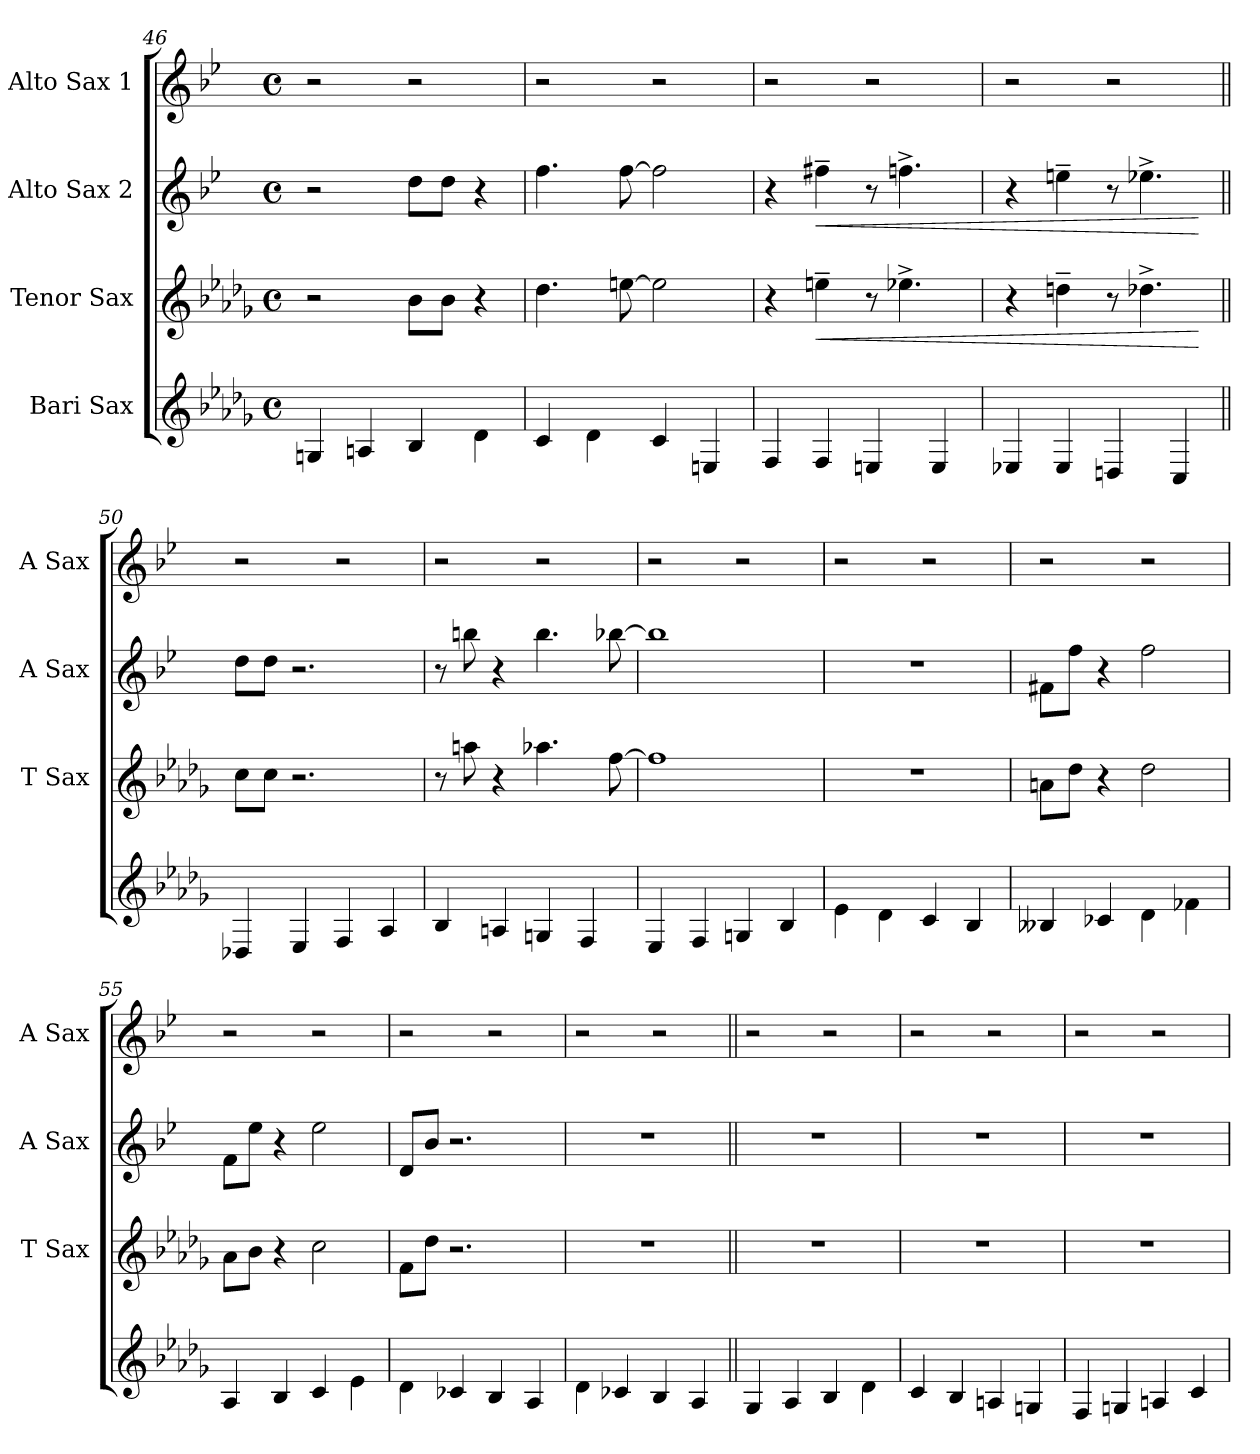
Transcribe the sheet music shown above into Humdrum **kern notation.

**kern	**kern	**dynam	**kern	**dynam	**kern
*part4	*part3	*part3	*part2	*part2	*part1
*staff4	*staff3	*staff3	*staff2	*staff2	*staff1
*I"Bari Sax	*I"Tenor Sax	*	*I"Alto Sax 2	*	*I"Alto Sax 1
*	*I'T Sax	*	*I'A Sax	*	*I'A Sax
*clefG2	*clefG2	*	*clefG2	*	*clefG2
*ITrd12c21	*ITrd8c14	*	*ITrd5c9	*	*ITrd5c9
*k[b-e-a-d-g-]	*k[b-e-a-d-g-]	*	*k[b-e-a-d-g-]	*	*k[b-e-a-d-g-]
*D-:	*D-:	*	*D-:	*	*D-:
*M4/4	*M4/4	*	*M4/4	*	*M4/4
*met(c)	*met(c)	*	*met(c)	*	*met(c)
=46	=46	=46	=46	=46	=46
4GGn/	2r	.	2r	.	2r
4AAn/	.	.	.	.	.
4BB-/	8B-\L	.	8f\L	.	2r
.	8B-\J	.	8f\J	.	.
4D-\	4r	.	4r	.	.
=47	=47	=47	=47	=47	=47
4C/	4.d-\	.	4.a-\	.	2r
4D-\	.	.	.	.	.
.	[8en\	.	[8a-\	.	.
4C/	2e\]	.	2a-\]	.	2r
4EEn/	.	.	.	.	.
=48	=48	=48	=48	=48	=48
4FF/	4r	.	4r	.	2r
!	!	!LO:HP:b	!	!LO:HP:b	!
4FF/	4en~>\	<	4an~>\	<	.
4EEn/	8r	.	8r	.	2r
.	4.e-X^>\	.	4.a-X^>\	.	.
4EE/	.	.	.	.	.
!!LO:PB:g=z
=49	=49	=49	=49	=49	=49
4EE-X/	4r	.	4r	.	2r
4EE-/	4dn~>\	.	4gn~>\	.	.
4DDn/	8r	.	8r	.	2r
.	4.d-X^>\	.	4.g-X^>\	.	.
4CC/	.	.	.	.	.
.	.	[	.	[	.
=50||	=50||	=50||	=50||	=50||	=50||
4DD-X/	8c\L	.	8f\L	.	2r
.	8c\J	.	8f\J	.	.
4EE-/	2.r	.	2.r	.	.
4FF/	.	.	.	.	2r
4AA-/	.	.	.	.	.
=51	=51	=51	=51	=51	=51
4BB-/	8r	.	8r	.	2r
.	8an\	.	8ddn\	.	.
4AAn/	4r	.	4r	.	.
4GGn/	4.a-X\	.	4.dd\	.	2r
4FF/	.	.	.	.	.
.	[8f\	.	[8dd-X\	.	.
=52	=52	=52	=52	=52	=52
4EE-/	1f]	.	1dd-]	.	2r
4FF/	.	.	.	.	.
4GGn/	.	.	.	.	2r
4BB-/	.	.	.	.	.
=53	=53	=53	=53	=53	=53
4E-\	1r	.	1r	.	2r
4D-\	.	.	.	.	.
4C/	.	.	.	.	2r
4BB-/	.	.	.	.	.
=54	=54	=54	=54	=54	=54
4BB--X/	8An\L	.	8An\L	.	2r
.	8d-\J	.	8a-\J	.	.
4C-X/	4r	.	4r	.	.
4D-\	2d-\	.	2a-\	.	2r
4F-X\	.	.	.	.	.
!!LO:LB:g=z
=55	=55	=55	=55	=55	=55
4AA-/	8A-i\L	.	8A-i\L	.	2r
.	8B-\J	.	8g-\J	.	.
4BB-/	4r	.	4r	.	.
4C/	2c\	.	2g-\	.	2r
4E-\	.	.	.	.	.
=56	=56	=56	=56	=56	=56
4D-\	8F\L	.	8F/L	.	2r
.	8d-\J	.	8d-/J	.	.
4C-X/	2.r	.	2.r	.	.
4BB-/	.	.	.	.	2r
4AA-/	.	.	.	.	.
=57	=57	=57	=57	=57	=57
4D-\	1r	.	1r	.	2r
4C-X/	.	.	.	.	.
4BB-/	.	.	.	.	2r
4AA-/	.	.	.	.	.
=58||	=58||	=58||	=58||	=58||	=58||
4GG-/	1r	.	1r	.	2r
4AA-/	.	.	.	.	.
4BB-/	.	.	.	.	2r
4D-\	.	.	.	.	.
=59	=59	=59	=59	=59	=59
4C/	1r	.	1r	.	2r
4BB-/	.	.	.	.	.
4AAn/	.	.	.	.	2r
4GGn/	.	.	.	.	.
=60	=60	=60	=60	=60	=60
4FF/	1r	.	1r	.	2r
4GGn/	.	.	.	.	.
4AAn/	.	.	.	.	2r
4C/	.	.	.	.	.
=	=	=	=	=	=
*-	*-	*-	*-	*-	*-
